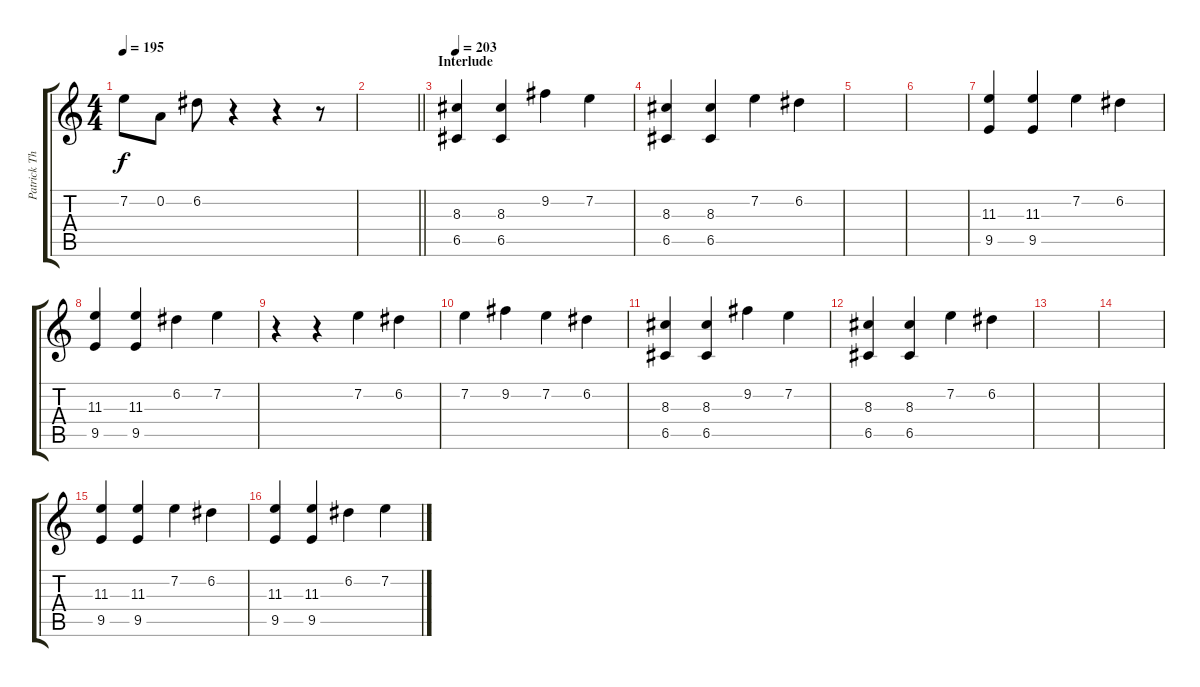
\track ("Patrick Thompson - Guitar" "Patrick Th") {instrument distortionguitar}
\staff {score tabs}
\tuning (D4 A3 F3 C3 G2 C2) {hide}
\ts (4 4)
\tempo 195
\clef g2
\ks c
7.2.8{dy f} 0.2.8 6.2.8 r.4 r.4 r.8 |
\barLineRight lightlight
|
\section ("" "Interlude")
\tempo 203
(8.3 6.5).4 (8.3 6.5).4 9.2.4 7.2.4 |
(8.3 6.5).4 (8.3 6.5).4 7.2.4 6.2.4 |
|
|
(11.3 9.5).4 (11.3 9.5).4 7.2.4 6.2.4 |
(11.3 9.5).4 (11.3 9.5).4 6.2.4 7.2.4 |
r.4 r.4 7.2.4 6.2.4 |
7.2.4 9.2.4 7.2.4 6.2.4 |
(8.3 6.5).4 (8.3 6.5).4 9.2.4 7.2.4 |
(8.3 6.5).4 (8.3 6.5).4 7.2.4 6.2.4 |
|
|
(11.3 9.5).4 (11.3 9.5).4 7.2.4 6.2.4 |
(11.3 9.5).4 (11.3 9.5).4 6.2.4 7.2.4
